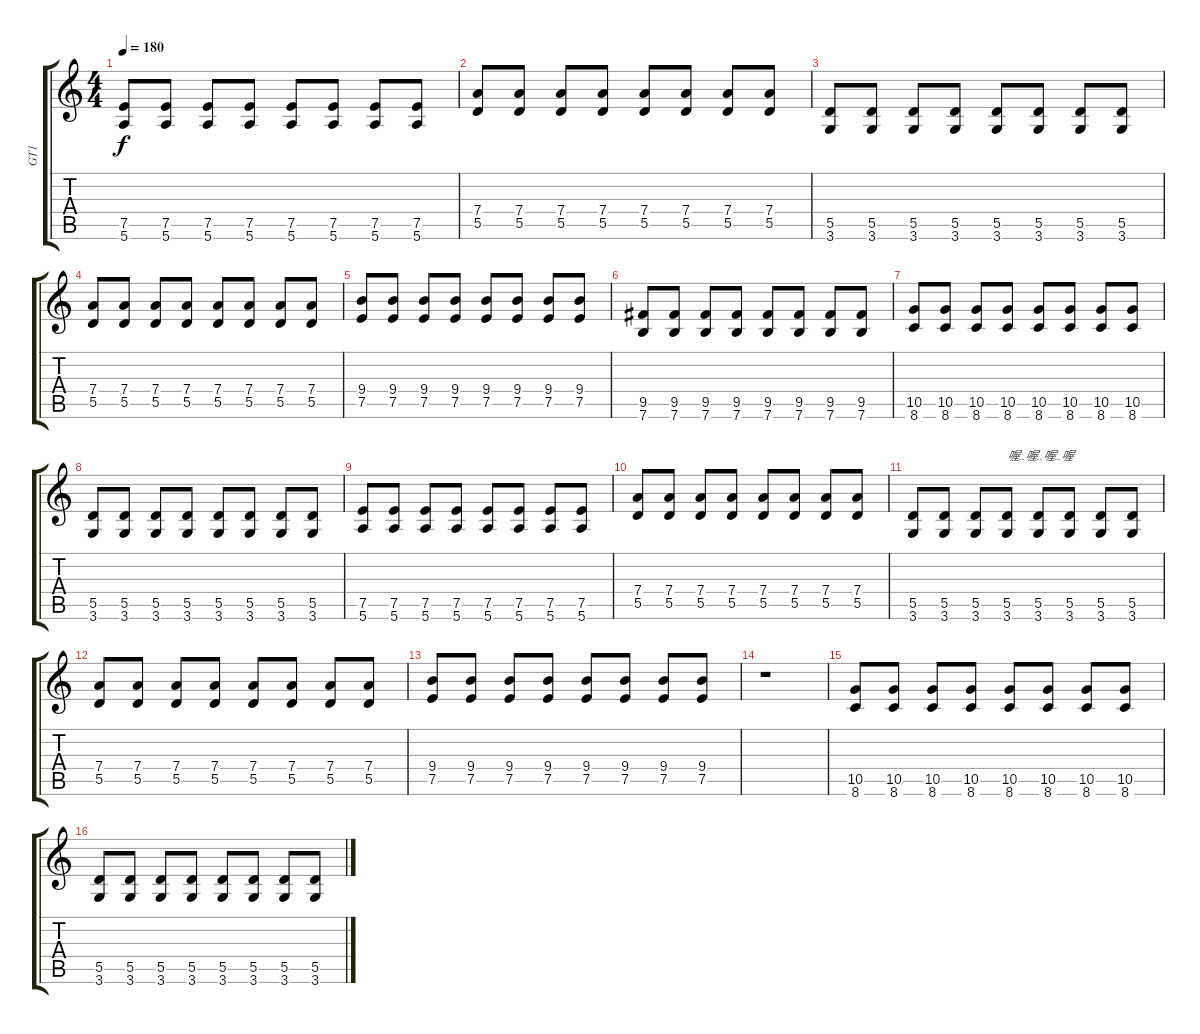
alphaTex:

\track ("GT1" "GT1") {instrument distortionguitar}
\staff {score tabs}
\tuning (E4 B3 G3 D3 A2 E2) {hide}
\ts (4 4)
\tempo 180
\clef g2
\ks c
(7.5 5.6).8{dy f} (7.5 5.6).8 (7.5 5.6).8 (7.5 5.6).8 (7.5 5.6).8 (7.5 5.6).8 (7.5 5.6).8 (7.5 5.6).8 |
(7.4 5.5).8 (7.4 5.5).8 (7.4 5.5).8 (7.4 5.5).8 (7.4 5.5).8 (7.4 5.5).8 (7.4 5.5).8 (7.4 5.5).8 |
(5.5 3.6).8 (5.5 3.6).8 (5.5 3.6).8 (5.5 3.6).8 (5.5 3.6).8 (5.5 3.6).8 (5.5 3.6).8 (5.5 3.6).8 |
(7.4 5.5).8 (7.4 5.5).8 (7.4 5.5).8 (7.4 5.5).8 (7.4 5.5).8 (7.4 5.5).8 (7.4 5.5).8 (7.4 5.5).8 |
(9.4 7.5).8 (9.4 7.5).8 (9.4 7.5).8 (9.4 7.5).8 (9.4 7.5).8 (9.4 7.5).8 (9.4 7.5).8 (9.4 7.5).8 |
(9.5 7.6).8 (9.5 7.6).8 (9.5 7.6).8 (9.5 7.6).8 (9.5 7.6).8 (9.5 7.6).8 (9.5 7.6).8 (9.5 7.6).8 |
(10.5 8.6).8 (10.5 8.6).8 (10.5 8.6).8 (10.5 8.6).8 (10.5 8.6).8 (10.5 8.6).8 (10.5 8.6).8 (10.5 8.6).8 |
(5.5 3.6).8 (5.5 3.6).8 (5.5 3.6).8 (5.5 3.6).8 (5.5 3.6).8 (5.5 3.6).8 (5.5 3.6).8 (5.5 3.6).8 |
(7.5 5.6).8 (7.5 5.6).8 (7.5 5.6).8 (7.5 5.6).8 (7.5 5.6).8 (7.5 5.6).8 (7.5 5.6).8 (7.5 5.6).8 |
(7.4 5.5).8 (7.4 5.5).8 (7.4 5.5).8 (7.4 5.5).8 (7.4 5.5).8 (7.4 5.5).8 (7.4 5.5).8 (7.4 5.5).8 |
(5.5 3.6).8 (5.5 3.6).8 (5.5 3.6).8 (5.5 3.6).8{txt "喔..喔..喔..喔"} (5.5 3.6).8 (5.5 3.6).8 (5.5 3.6).8 (5.5 3.6).8 |
(7.4 5.5).8 (7.4 5.5).8 (7.4 5.5).8 (7.4 5.5).8 (7.4 5.5).8 (7.4 5.5).8 (7.4 5.5).8 (7.4 5.5).8 |
(9.4 7.5).8 (9.4 7.5).8 (9.4 7.5).8 (9.4 7.5).8 (9.4 7.5).8 (9.4 7.5).8 (9.4 7.5).8 (9.4 7.5).8 |
r.1 |
(10.5 8.6).8 (10.5 8.6).8 (10.5 8.6).8 (10.5 8.6).8 (10.5 8.6).8 (10.5 8.6).8 (10.5 8.6).8 (10.5 8.6).8 |
(5.5 3.6).8 (5.5 3.6).8 (5.5 3.6).8 (5.5 3.6).8 (5.5 3.6).8 (5.5 3.6).8 (5.5 3.6).8 (5.5 3.6).8
